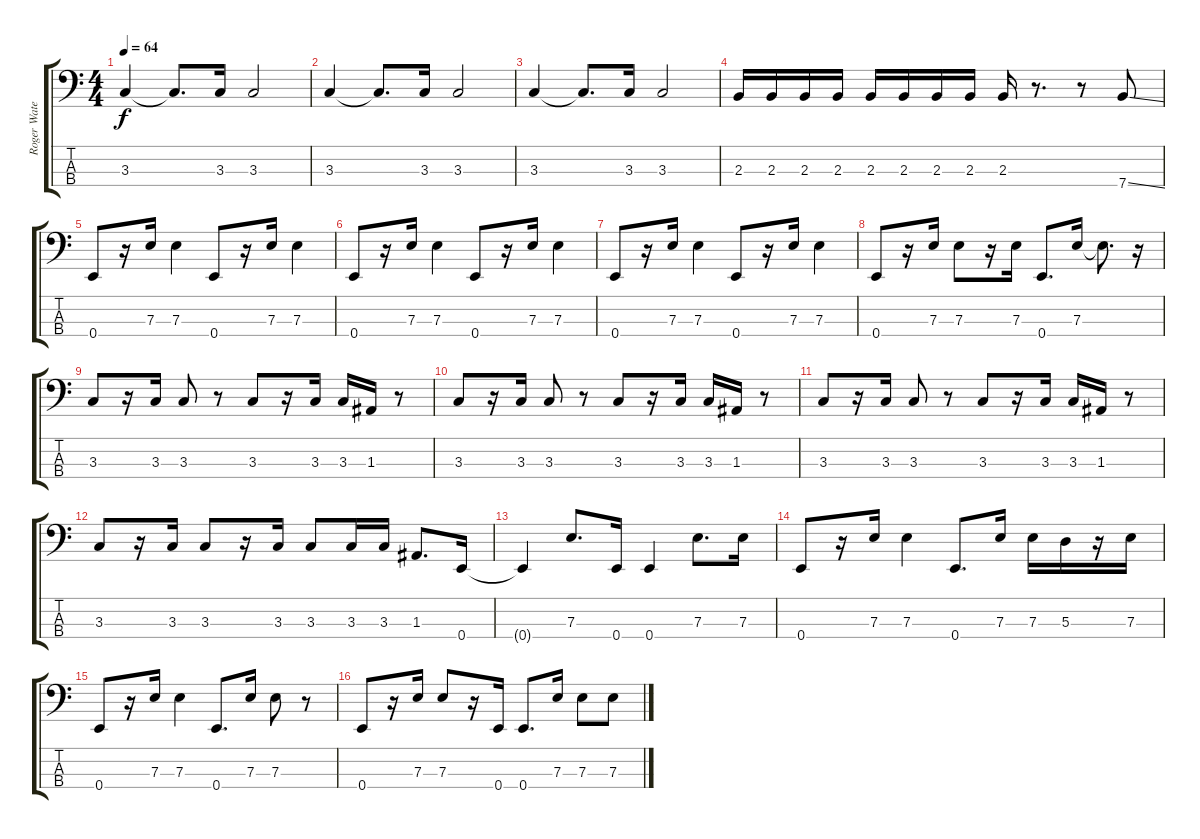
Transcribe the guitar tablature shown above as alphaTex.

\track ("Roger Waters" "Roger Wate") {instrument electricbassfinger}
\staff {score tabs}
\tuning (G2 D2 A1 E1) {hide}
\ts (4 4)
\tempo 64
\clef f4
\ks c
3.3.4{dy f} 3.3{t}.8{d} 3.3.16 3.3.2 |
3.3.4 3.3{t}.8{d} 3.3.16 3.3.2 |
3.3.4 3.3{t}.8{d} 3.3.16 3.3.2 |
2.3.16 2.3.16 2.3.16 2.3.16 2.3.16 2.3.16 2.3.16 2.3.16 2.3.16 r.8{d} r.8 7.4{ss}.8 |
0.4.8 r.16 7.3.16 7.3.4 0.4.8 r.16 7.3.16 7.3.4 |
0.4.8 r.16 7.3.16 7.3.4 0.4.8 r.16 7.3.16 7.3.4 |
0.4.8 r.16 7.3.16 7.3.4 0.4.8 r.16 7.3.16 7.3.4 |
0.4.8 r.16 7.3.16 7.3.8 r.16 7.3.16 0.4.8{d} 7.3.16 7.3{t}.8{d} r.16 |
3.3.8 r.16 3.3.16 3.3.8 r.8 3.3.8 r.16 3.3.16 3.3.16 1.3.16 r.8 |
3.3.8 r.16 3.3.16 3.3.8 r.8 3.3.8 r.16 3.3.16 3.3.16 1.3.16 r.8 |
3.3.8 r.16 3.3.16 3.3.8 r.8 3.3.8 r.16 3.3.16 3.3.16 1.3.16 r.8 |
3.3.8 r.16 3.3.16 3.3.8 r.16 3.3.16 3.3.8 3.3.16 3.3.16 1.3.8{d} 0.4.16 |
0.4{t}.4 7.3.8{d} 0.4.16 0.4.4 7.3.8{d} 7.3.16 |
0.4.8 r.16 7.3.16 7.3.4 0.4.8{d} 7.3.16 7.3.16 5.3.16 r.16 7.3.16 |
0.4.8 r.16 7.3.16 7.3.4 0.4.8{d} 7.3.16 7.3.8 r.8 |
0.4.8 r.16 7.3.16 7.3.8 r.16 0.4.16 0.4.8{d} 7.3.16 7.3.8 7.3{ss}.8
